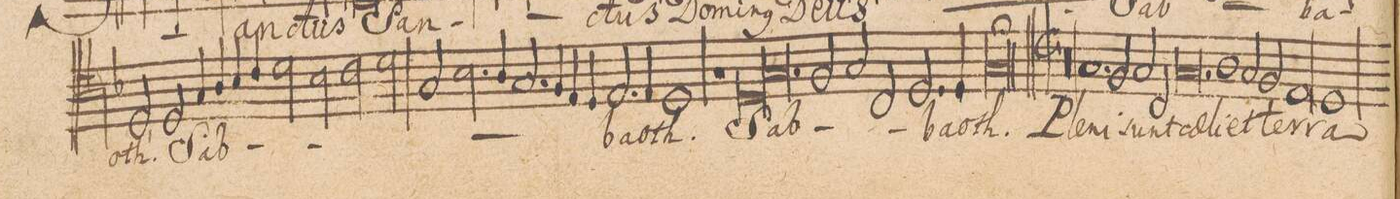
**kern	**text
*I"BASSVS.	*
*clefC4	*
*k[b-]	*
*met(C|)	*
*M2/1	*
2D,/	-oth.
2D/	Sab-
=20-	=20-
4G/	.
4A/	.
4B-/	.
4c/	.
2d\	.
2B-\	.
=21-	=21-
2c\	.
2d\	.
2G/	.
2.B-\	.
=22-	=22-
4A/	.
2.G/	.
4F/	.
4E/	.
4D/	.
=23-	=23-
2.E/	-ba-
4E/	.
1D	-oth.
=24-	=24-
2rA	.
*lig	*
1D	Sab-
1G/	.
*Xlig	*
=25-	=25-
1rA	.
2F/	.
=26-	=26-
2G/	.
2C/	.
2.D/	.
4D/	-ba-
=27-	=27-
0G;>	-oth.
=28||	=28||
*M2/1	*
*met(C|)	*
00r	.
=29-	=29-
=30-	=30-
1.G	Ple-
2F/	-ni-
=31-	=31-
2G/	-sunt
2C/	.
0.G	cae-
=32-	=32-
=33-	=33-
1A	-li
2G/	et
2F/	.
=34-	=34-
1E	ter-
1D	-ra
=35-	=35-
*-	*-
